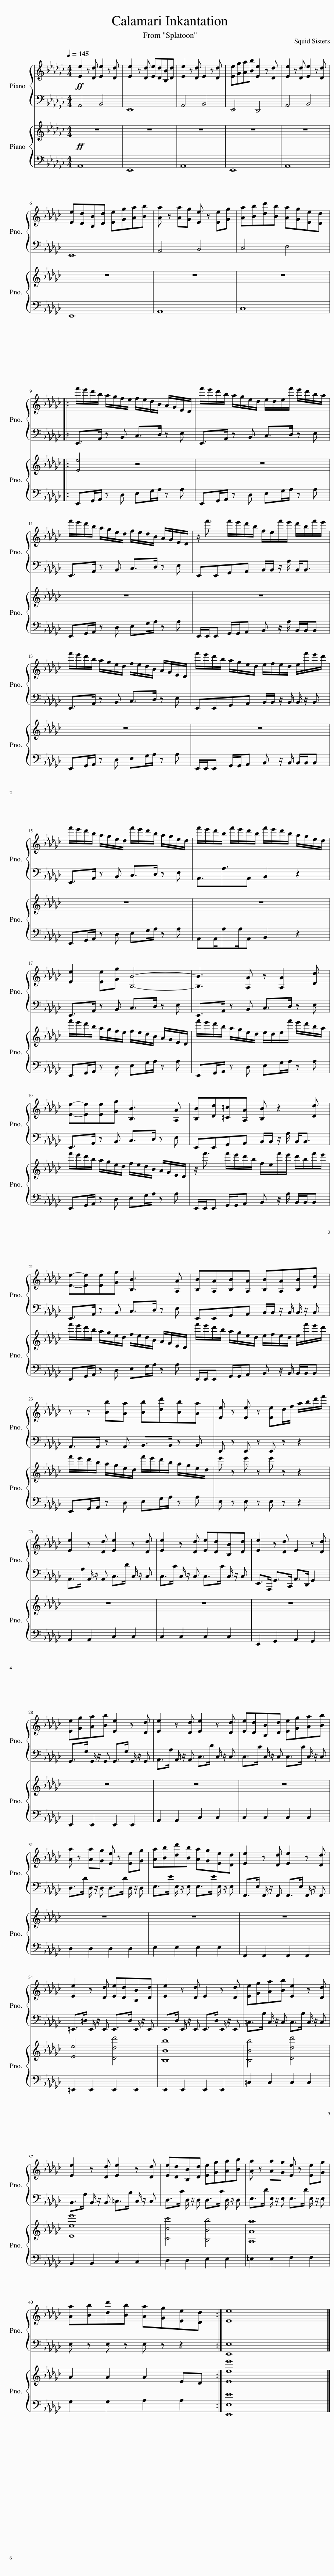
X:1
%%score { 1 | 2 } { 3 | 4 }
L:1/8
Q:1/4=145
M:4/4
I:linebreak $
K:Gb
V:1 treble
V:2 bass
V:3 treble
V:4 bass
V:1
!ff! [Ee]2 z [Dd] [Ee]2 z [Dd] | [Ee]2 z [Dd] [Ee][Dd][B,B][Dd] | [Ee]2 z [Dd] E2 z [Dd] | [Ee][Gg][Aa][Bb] [Ee]2 z [Dd] | [Ee]2 z [Dd] [Ee]2 z [Dd] |$ %5
 [Ee][Dd][B,B][Dd] [Ee][Gg][Aa][Bb] | [Aa] z [Aa][Gg] [Ee] z [Ee][Gg] | [Aa][Bb][dd'][Bb] [Aa][Gg][Ee][Dd] |:$ f'/e'/d'/b/ a/g/f/e/ f/e/d/B/ A/G/E/D/ | f'/e'/d'/b/ a/g/e/d/ e/d/e/f'/ e'/d'/b/a/ |$ %10
 f'/e'/d'/b/ a/g/e/d/ f/e/d/B/ A/G/E/D/ | z/ f'3/2 f'/e'/d'/b/ f/e/f'/e'/ d'/b/f'/e'/ |$ f'/e'/d'/b/ a/g/e/d/ f/e/d/B/ A/G/E/D/ | f'/e'/d'/b/ a/g/e/d/ e/f/e/d/ e/f'/e'/d'/ |$ f'/e'/d'/b/ a/g/e/d/ f'/e'/d'/b/ a/g/e/d/ | %15
 f'/e'/d'/b/ f'/e'/d'/b/ f'/e'/d'/b/ a/g/e/d/ |$ [Ee]2 [Ee][Gg] [B,B]4- | [B,B]3 [A,A] z [A,A]2 [Dd] |$ [Ee]-[Ee][Ee][Gg] [B,B]3 [A,A] | [B,B][Dd][=C=c][A,A] [B,B] z2 [Dd] |$ %20
 [Ee]-[Ee][Ee][Gg] [B,B]3 [A,A] | [B,B][A,A][B,B][A,A] [B,B][A,A][B,B][Dd] |$ z z [Bb][Aa] [Bb][dd'][Bb][Aa] | [Ee] z [Ee] z [Ee]d/f/ a/b/d'/f'/ |$ [Ee]2 z [Dd] [Ee]2 z [Dd] | %25
 [Ee]2 z [Dd] [Ee][Dd][B,B][Dd] | [Ee]2 z [Dd] E2 z [Dd] |$ [Ee][Gg][Aa][Bb] [Ee]2 z [Dd] | [Ee]2 z [Dd] [Ee]2 z [Dd] | [Ee][Dd][B,B][Dd] [Ee][Gg][Aa][Bb] |$ %30
 [Aa] z [Aa][Gg] [Ee] z [Ee][Gg] | [Aa][Bb][dd'][Bb] [Aa][Gg][Ee][Dd] | [Ee]2 z [Dd] [Ee]2 z [Dd] |$ [Ee]2 z [Dd] [Ee][Dd][B,B][Dd] | [Ee]2 z [Dd] E2 z [Dd] | %35
 [Ee][Gg][Aa][Bb] [Ee]2 z [Dd] |$ [Ee]2 z [Dd] [Ee]2 z [Dd] | [Ee][Dd][B,B][Dd] [Ee][Gg][Aa][Bb] | [Aa] z [Aa][Gg] [Ee] z [Ee][Gg] |$ [Aa][Bb][dd'][Bb] [Aa][Gg][Ee][Dd] :| %40
 [Ee]8 |] %41
V:2
 A,,4 B,,4 | E,,8 | A,,4 B,,4 | E,,4 D,,4 | A,,4 B,,4 |$ %5
 E,,8 | A,,4 B,,4 | C,4 D,4 |:$ E,,>A,, z B,, C,>D, z E, | E,,>A,, z B,, C,>D, z E, |$ %10
 E,,>A,, z B,, C,>D, z E, | E,,E,,G,,A,, B,,/B,,/ z/ A,/ B,,<B,, |$ E,,>A,, z B,, C,>D, z E, | E,,E,,G,,A,, B,,/B,,/ z/ B,,/ B,,/ z/ B,, |$ E,,>A,, z B,, C,>D, z E, | %15
 A,,3/2A,3/2A,, B,,2 z2 |$ E,,>A,, z B,, C,>D, z E, | E,,>A,, z B,, C,>D, z E, |$ E,,>A,, z B,, C,>D, z E, | E,,E,,G,,A,, B,,/B,,/ z/ A,/ B,,<B,, |$ %20
 E,,>A,, z B,, C,>D, z E, | E,,E,,G,,A,, B,,/B,,/ z/ B,,/ B,,/ z/ B,, |$ A,,>A,, z A,, B,,>B,, z B,, | E,, z E,, z E,, z z2 |$ A,,>A, A,,/ z/ A,, C,>D C,/ z/ C, | %25
 C,>C C,/ z/ C, C,>C C,/ z/ C, | E,,>A,,, G,,>C,, A,,>D,, G,,2 |$ G,,>G, G,,/ z/ G,, G,,>G, G,,/ z/ G,, | A,,>A, A,,/ z/ A,, C,>D C,/ z/ C, | C,>C C,/ z/ C, C,>C C,/ z/ C, |$ %30
 D,>D D,/ z/ D, D,>D D,/ z/ D, | E,>E E,/ z/ E, E,>E E,/ z/ E, | F,,>E, F,,/ z/ F,, F,,>E, F,,/ z/ F,, |$ =E,,>=D, E,,/ z/ E,, E,,>D, E,,/ z/ E,, | E,,>D, E,,/ z/ E,, E,,>D, E,,/ z/ E,, | %35
 =C,>B, C,/ z/ C, C,>B, C,/ z/ C, |$ B,,>A, B,,/ z/ B,, =C,>B, C,/ z/ C, | D,>C D,/ z/ D, D,>C D,/ z/ D, | E,>D E,/ z/ E, E,>D E,/ z/ E, |$ E, z E, z E, z z2 :| %40
 [E,,E,]8 |] %41
V:3
!ff! z8 | z8 | z8 | z8 | z8 |$ %5
 z8 | z8 | z8 |:$ [Ee]4 z4 | z8 |$ %10
 z8 | z8 |$ z8 | z8 |$ z8 | %15
 z8 |$ f'/e'/d'/b/ a/g/f/e/ f/e/d/B/ A/G/E/D/ | f'/e'/d'/b/ a/g/e/d/ e/d/e/f'/ e'/d'/b/a/ |$ f'/e'/d'/b/ a/g/e/d/ f/e/d/B/ A/G/E/D/ | z/ f'3/2 f'/e'/d'/b/ f/e/f'/e'/ d'/b/f'/e'/ |$ %20
 f'/e'/d'/b/ a/g/e/d/ f/e/d/B/ A/G/E/D/ | f'/e'/d'/b/ a/g/e/d/ e/f/e/d/ e/f'/e'/d'/ |$ f'/e'/d'/b/ a/g/e/d/ f'/e'/d'/b/ a/g/e/d/ | e' z e' z e' z z2 |$ z8 | %25
 z8 | z8 |$ z8 | z8 | z8 |$ %30
 z8 | z8 | z8 |$ [Ee]4 [Ddd']4 | [B,Bb]8 | %35
 [B,Bb]4 [Ddd']4 |$ [Eee']8 | [Ccc']4 [B,Bb]4 | [A,Aa]8 |$ A2 A2 A2 ED :| %40
 [Eee']8 |] %41
V:4
 A,,8 | E,,8 | A,,8 | E,,8 | A,,8 |$ %5
 E,,8 | A,,8 | C,8 |:$ E,,G,,/A,,/ z D, E,G,/A,/ z A, | E,,G,,/A,,/ z D, E,G,/A,/ z A, |$ %10
 E,,G,,/A,,/ z D, E,G,/A,/ z A, | E,,/E,,/E,, G,,/G,,/A,, B,, z/ A,/ B,,/B,,/B,, |$ E,,G,,/A,,/ z D, E,G,/A,/ z A, | E,,/E,,/E,, G,,/G,,/A,, B,, z/ B,,/ B,,/B,,/B,, |$ E,,G,,/A,,/ z D, E,G,/A,/ z A, | %15
 A,,A,,/A,A,/A,, B,,2 z2 |$ E,,G,,/A,,/ z D, E,G,/A,/ z A, | E,,G,,/A,,/ z D, E,G,/A,/ z A, |$ E,,G,,/A,,/ z D, E,G,/A,/ z A, | E,,/E,,/E,, G,,/G,,/A,, B,, z/ A,/ B,,/B,,/B,, |$ %20
 E,,G,,/A,,/ z D, E,G,/A,/ z A, | E,,/E,,/E,, G,,/G,,/A,, B,, z/ B,,/ B,,/B,,/B,, |$ E,,G,,/A,,/ z D, E,G,/A,/ z A, | E, z E, z E, z z2 |$ A,,2 A,,2 C,2 C,2 | %25
 C,2 C,2 C,2 C,2 | E,,2 G,,2 A,,2 G,,2 |$ E,,2 E,,2 E,,2 E,,2 | A,,2 A,,2 C,2 C,2 | C,2 C,2 C,2 C,2 |$ %30
 D,2 D,2 D,2 D,2 | E,2 E,2 E,2 E,2 | F,,2 F,,2 F,,2 F,,2 |$ =E,,2 E,,2 E,,2 E,,2 | E,,2 E,,2 E,,2 E,,2 | %35
 =C,2 C,2 C,2 C,2 |$ B,,2 B,,2 C,2 C,2 | D,2 D,2 E,2 E,2 | =E,2 E,2 F,2 F,2 |$ G,2 G,2 A,2 A,2 :| %40
 [E,,E,E]8 |] %41
